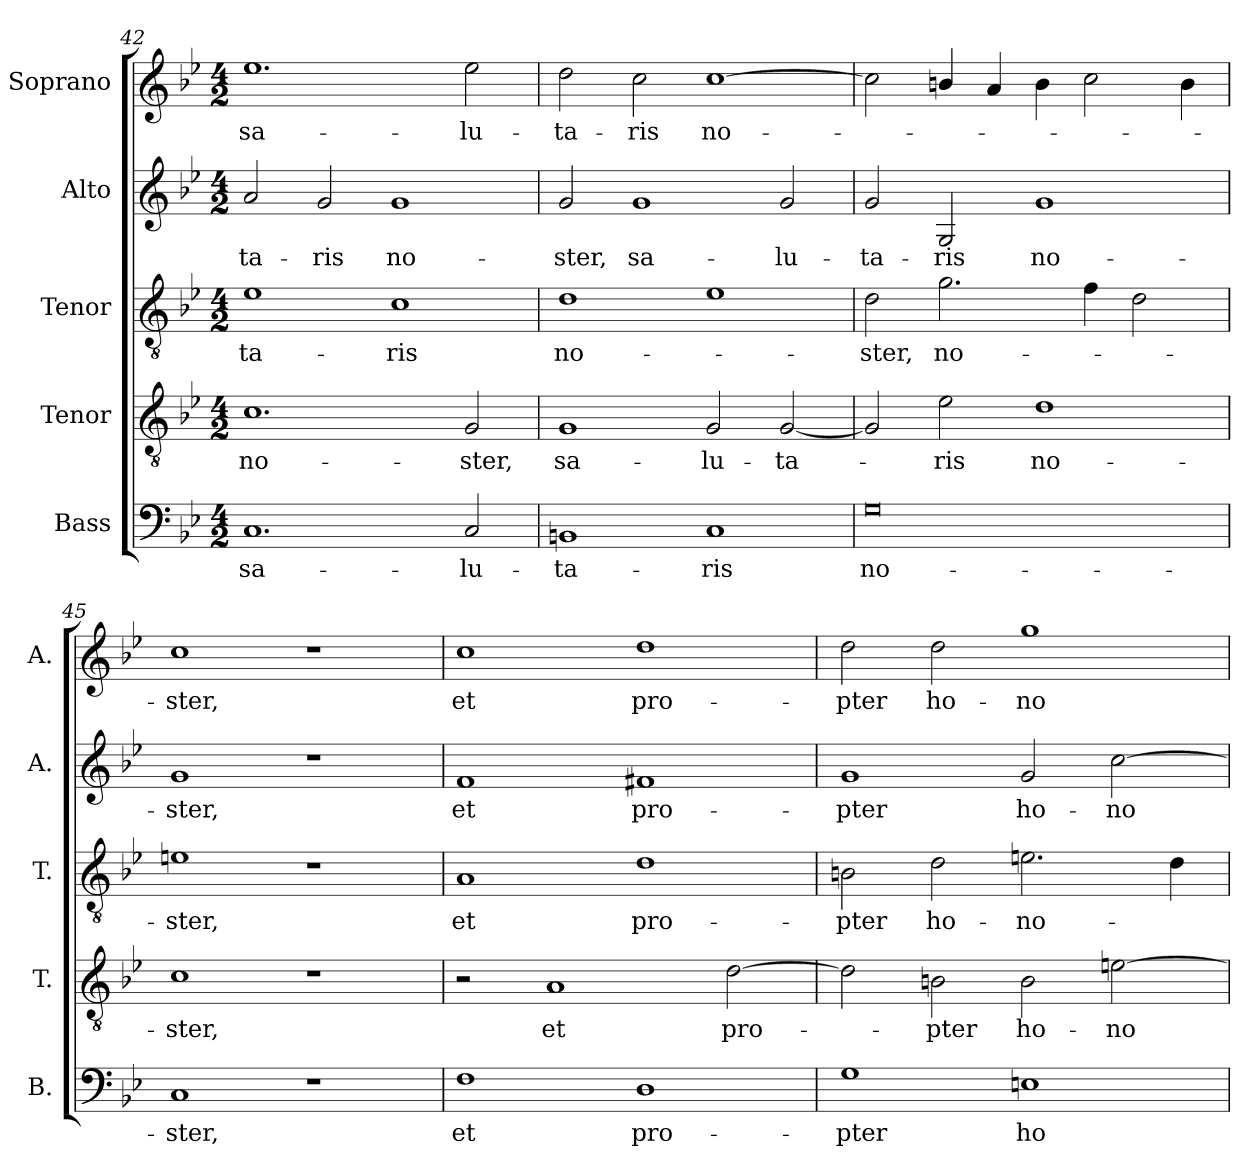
**kern	**text	**kern	**text	**kern	**text	**kern	**text	**kern	**text
*part5	*part5	*part4	*part4	*part3	*part3	*part2	*part2	*part1	*part1
*staff5	*staff5	*staff4	*staff4	*staff3	*staff3	*staff2	*staff2	*staff1	*staff1
*I"Bass	*	*I"Tenor	*	*I"Tenor	*	*I"Alto	*	*I"Soprano	*
*I'B.	*	*I'T.	*	*I'T.	*	*I'A.	*	*I'A.	*
*clefF4	*	*clefGv2	*	*clefGv2	*	*clefG2	*	*clefG2	*
*	*	*ITrd7c12	*	*ITrd7c12	*	*	*	*	*
*k[b-e-]	*	*k[b-e-]	*	*k[b-e-]	*	*k[b-e-]	*	*k[b-e-]	*
*B-:	*	*B-:	*	*B-:	*	*B-:	*	*B-:	*
*M4/2	*	*M4/2	*	*M4/2	*	*M4/2	*	*M4/2	*
=42	=42	=42	=42	=42	=42	=42	=42	=42	=42
!	!LO:LY:b:color=#000000	!	!	!	!	!	!	!	!
!	!	!	!LO:LY:b:color=#000000	!	!	!	!	!	!
!	!	!	!	!	!LO:LY:b:color=#000000	!	!	!	!
!	!	!	!	!	!	!	!LO:LY:b:color=#000000	!	!
!	!	!	!	!	!	!	!	!	!LO:LY:b:color=#000000
1.Ci	sa-	1.Ci	no-	1E-i	-ta-	2ai/	-ta-	1.ee-i	sa-
!	!	!	!	!	!	!	!LO:LY:b:color=#000000	!	!
.	.	.	.	.	.	2gi/	-ris	.	.
!	!	!	!	!	!LO:LY:b:color=#000000	!	!	!	!
!	!	!	!	!	!	!	!LO:LY:b:color=#000000	!	!
.	.	.	.	1Ci	-ris	1gi	no-	.	.
!	!LO:LY:b:color=#000000	!	!	!	!	!	!	!	!
!	!	!	!LO:LY:b:color=#000000	!	!	!	!	!	!
!	!	!	!	!	!	!	!	!	!LO:LY:b:color=#000000
2Ci/	-lu-	2GGi/	-ster,	.	.	.	.	2ee-i\	-lu-
=43	=43	=43	=43	=43	=43	=43	=43	=43	=43
!	!LO:LY:b:color=#000000	!	!	!	!	!	!	!	!
!	!	!	!LO:LY:b:color=#000000	!	!	!	!	!	!
!	!	!	!	!	!LO:LY:b:color=#000000	!	!	!	!
!	!	!	!	!	!	!	!LO:LY:b:color=#000000	!	!
!	!	!	!	!	!	!	!	!	!LO:LY:b:color=#000000
1BBni	-ta-	1GGi	sa-	1Di	no-	2gi/	-ster,	2ddi\	-ta-
!	!	!	!	!	!	!	!LO:LY:b:color=#000000	!	!
!	!	!	!	!	!	!	!	!	!LO:LY:b:color=#000000
.	.	.	.	.	.	1gi	sa-	2cci\	-ris
!	!LO:LY:b:color=#000000	!	!	!	!	!	!	!	!
!	!	!	!LO:LY:b:color=#000000	!	!	!	!	!	!
!	!	!	!	!	!	!	!	!	!LO:LY:b:color=#000000
1Ci	-ris	2GGi/	-lu-	1E-i	.	.	.	[1cci	no-
!	!	!	!LO:LY:b:color=#000000	!	!	!	!	!	!
!	!	!	!	!	!	!	!LO:LY:b:color=#000000	!	!
.	.	[2GGi/	-ta-	.	.	2gi/	-lu-	.	.
!!LO:LB:g=z
=44	=44	=44	=44	=44	=44	=44	=44	=44	=44
!	!LO:LY:b:color=#000000	!	!	!	!	!	!	!	!
!	!	!	!	!	!LO:LY:b:color=#000000	!	!	!	!
!	!	!	!	!	!	!	!LO:LY:b:color=#000000	!	!
0Gi	no-	2GGi/]	.	2Di\	-ster,	2gi/	-ta-	2cci\]	.
!	!	!	!LO:LY:b:color=#000000	!	!	!	!	!	!
!	!	!	!	!	!LO:LY:b:color=#000000	!	!	!	!
!	!	!	!	!	!	!	!LO:LY:b:color=#000000	!	!
.	.	2E-i\	-ris	2.Gi\	no-	2Gi/	-ris	4bni/	.
.	.	.	.	.	.	.	.	4ai/	.
!	!	!	!LO:LY:b:color=#000000	!	!	!	!	!	!
!	!	!	!	!	!	!	!LO:LY:b:color=#000000	!	!
.	.	1Di	no-	.	.	1gi	no-	4bi\	.
.	.	.	.	4Fi\	.	.	.	2cci\	.
.	.	.	.	2Di\	.	.	.	.	.
.	.	.	.	.	.	.	.	4bi\	.
=45	=45	=45	=45	=45	=45	=45	=45	=45	=45
!	!LO:LY:b:color=#000000	!	!	!	!	!	!	!	!
!	!	!	!LO:LY:b:color=#000000	!	!	!	!	!	!
!	!	!	!	!	!LO:LY:b:color=#000000	!	!	!	!
!	!	!	!	!	!	!	!LO:LY:b:color=#000000	!	!
!	!	!	!	!	!	!	!	!	!LO:LY:b:color=#000000
1Ci	-ster,	1Ci	-ster,	1Eni	-ster,	1gi	-ster,	1cci	-ster,
1r	.	1r	.	1r	.	1r	.	1r	.
=46	=46	=46	=46	=46	=46	=46	=46	=46	=46
!	!LO:LY:b:color=#000000	!	!	!	!	!	!	!	!
!	!	!	!	!	!LO:LY:b:color=#000000	!	!	!	!
!	!	!	!	!	!	!	!LO:LY:b:color=#000000	!	!
!	!	!	!	!	!	!	!	!	!LO:LY:b:color=#000000
1Fi	et	2r	.	1AAi	et	1fi	et	1cci	et
!	!	!	!LO:LY:b:color=#000000	!	!	!	!	!	!
.	.	1AAi	et	.	.	.	.	.	.
!	!LO:LY:b:color=#000000	!	!	!	!	!	!	!	!
!	!	!	!	!	!LO:LY:b:color=#000000	!	!	!	!
!	!	!	!	!	!	!	!LO:LY:b:color=#000000	!	!
!	!	!	!	!	!	!	!	!	!LO:LY:b:color=#000000
1Di	pro-	.	.	1Di	pro-	1f#Xi	pro-	1ddi	pro-
!	!	!	!LO:LY:b:color=#000000	!	!	!	!	!	!
.	.	[2Di\	pro-	.	.	.	.	.	.
=47	=47	=47	=47	=47	=47	=47	=47	=47	=47
!	!LO:LY:b:color=#000000	!	!	!	!	!	!	!	!
!	!	!	!	!	!LO:LY:b:color=#000000	!	!	!	!
!	!	!	!	!	!	!	!LO:LY:b:color=#000000	!	!
!	!	!	!	!	!	!	!	!	!LO:LY:b:color=#000000
1Gi	-pter	2Di\]	.	2BBni\	-pter	1gi	-pter	2ddi\	-pter
!	!	!	!LO:LY:b:color=#000000	!	!	!	!	!	!
!	!	!	!	!	!LO:LY:b:color=#000000	!	!	!	!
!	!	!	!	!	!	!	!	!	!LO:LY:b:color=#000000
.	.	2BBni\	-pter	2Di\	ho-	.	.	2ddi\	ho-
!	!LO:LY:b:color=#000000	!	!	!	!	!	!	!	!
!	!	!	!LO:LY:b:color=#000000	!	!	!	!	!	!
!	!	!	!	!	!LO:LY:b:color=#000000	!	!	!	!
!	!	!	!	!	!	!	!LO:LY:b:color=#000000	!	!
!	!	!	!	!	!	!	!	!	!LO:LY:b:color=#000000
1Eni	ho-	2BBi\	ho-	2.Eni\	-no-	2gi/	ho-	1ggi	-no-
!	!	!	!LO:LY:b:color=#000000	!	!	!	!	!	!
!	!	!	!	!	!	!	!LO:LY:b:color=#000000	!	!
.	.	[2Eni\	-no-	.	.	[2cci\	-no-	.	.
.	.	.	.	4Di\	.	.	.	.	.
=	=	=	=	=	=	=	=	=	=
*-	*-	*-	*-	*-	*-	*-	*-	*-	*-
